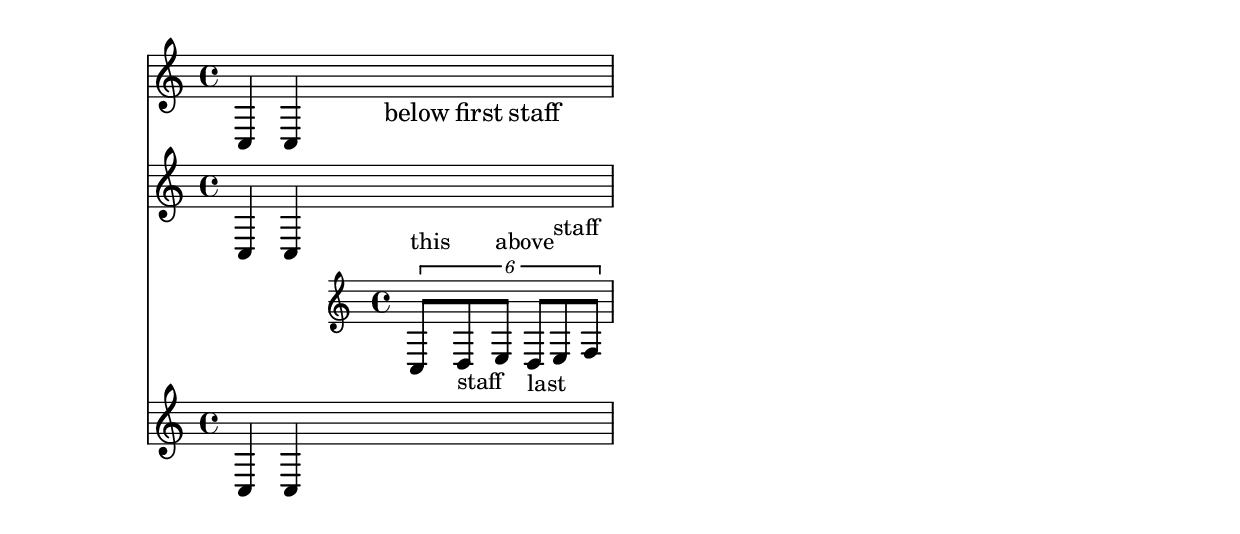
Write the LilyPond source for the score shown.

%% Do not edit this file; it is auto-generated from LSR http://lsr.dsi.unimi.it
%% This file is in the public domain.
\version "2.11.35"

\header {
  lsrtags = "vocal-music, tweaks-and-overrides, spacing"
 texidoc = "
This snippet shows of to use the @code{alignBelowContext} and
@code{alignAboveContext} properties, which may be needed for text
elements (e.g. lyrics) positioning, but also for musical contents such
as ossias.
" }
% begin verbatim
\paper {
  ragged-right = ##t
}

\relative <<
  \new Staff = "1" { c4 c s2 }
  \new Staff = "2" { c4  c s2 }
  \new Staff = "3" { c4  c s2 }
  { \skip 2
    <<
      \lyrics {
	\set alignBelowContext = #"1"
	below8 first staff
      }
      \new Staff {
	\set Staff.alignAboveContext = #"3"
	\times 4/6 {
	  \override TextScript #'padding = #3
	  c8^"this" d_"staff" e^"above" d_"last" e^"staff" f
	}
      }
    >> }
>>
